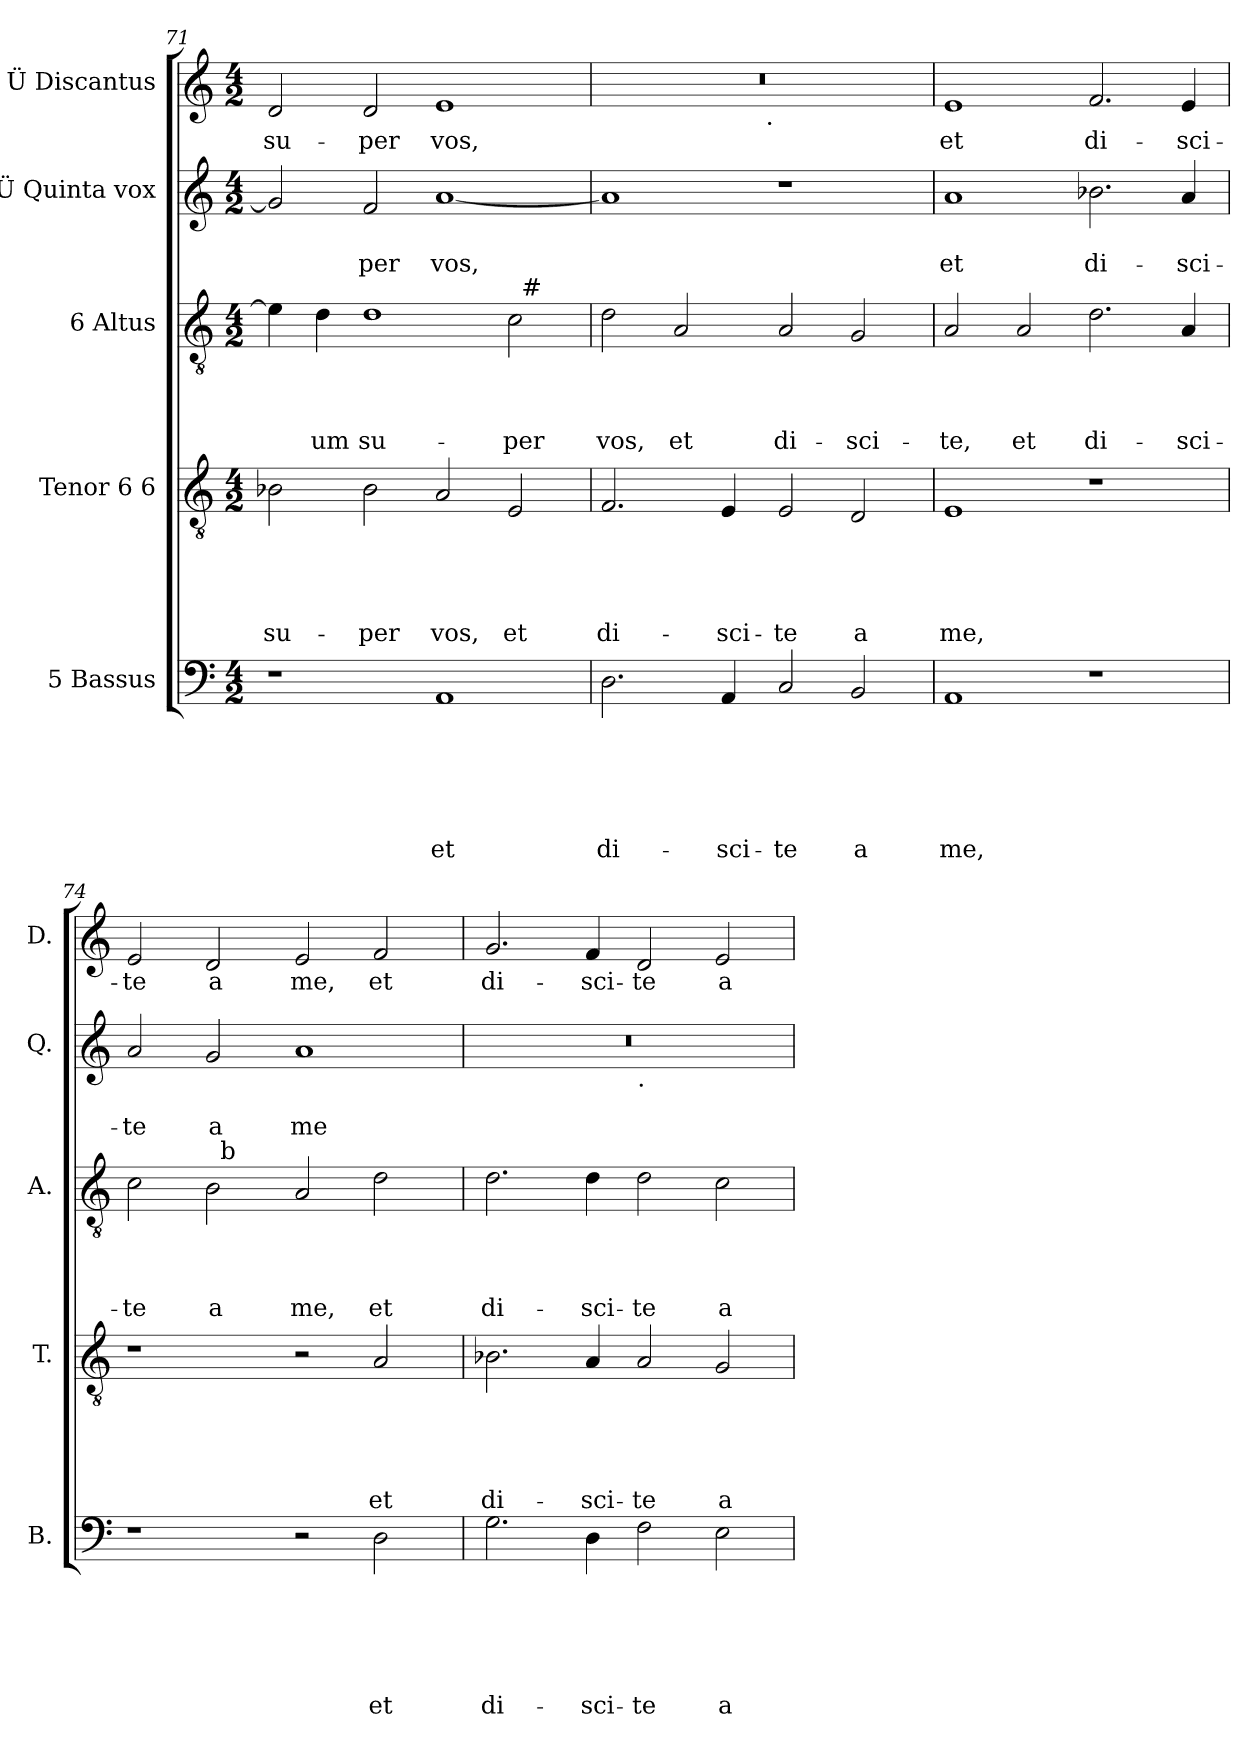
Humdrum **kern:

**kern	**text	**text	**text	**text	**text	**text	**kern	**text	**text	**text	**text	**text	**kern	**text	**text	**text	**text	**kern	**text	**text	**kern	**text
*part5	*part5	*part5	*part5	*part5	*part5	*part5	*part4	*part4	*part4	*part4	*part4	*part4	*part3	*part3	*part3	*part3	*part3	*part2	*part2	*part2	*part1	*part1
*staff5	*staff5	*staff5	*staff5	*staff5	*staff5	*staff5	*staff4	*staff4	*staff4	*staff4	*staff4	*staff4	*staff3	*staff3	*staff3	*staff3	*staff3	*staff2	*staff2	*staff2	*staff1	*staff1
*I"5 Bassus	*	*	*	*	*	*	*I"Tenor 6 6	*	*	*	*	*	*I"6 Altus	*	*	*	*	*I"Ü Quinta vox	*	*	*I"Ü Discantus	*
*I'B.	*	*	*	*	*	*	*I'T.	*	*	*	*	*	*I'A.	*	*	*	*	*I'Q.	*	*	*I'D.	*
*clefF4	*	*	*	*	*	*	*clefGv2	*	*	*	*	*	*clefGv2	*	*	*	*	*clefG2	*	*	*clefG2	*
*k[]	*	*	*	*	*	*	*k[]	*	*	*	*	*	*k[]	*	*	*	*	*k[]	*	*	*k[]	*
*C:	*	*	*	*	*	*	*C:	*	*	*	*	*	*C:	*	*	*	*	*C:	*	*	*C:	*
*M4/2	*	*	*	*	*	*	*M4/2	*	*	*	*	*	*M4/2	*	*	*	*	*M4/2	*	*	*M4/2	*
=71	=71	=71	=71	=71	=71	=71	=71	=71	=71	=71	=71	=71	=71	=71	=71	=71	=71	=71	=71	=71	=71	=71
!	!	!	!	!	!	!	!	!	!	!	!	!LO:LY:b	!	!	!	!	!	!	!	!	!	!LO:LY:b
*	*	*	*	*	*	*	*	*	*	*	*	*	*^	*	*	*	*	*	*	*	*	*
1r	.	.	.	.	.	.	2B-X\	.	.	.	.	su-	4e\]	1ryy	.	.	.	.	2g/]	.	.	2d/	su-
!	!	!	!	!	!	!	!	!	!	!	!	!	!	!	!	!	!	!LO:LY:b	!	!	!	!	!
.	.	.	.	.	.	.	.	.	.	.	.	.	4d\	.	.	.	.	-um	.	.	.	.	.
!	!	!	!	!	!	!	!	!	!	!	!	!LO:LY:b	!	!	!	!	!	!LO:LY:b	!	!	!LO:LY:b	!	!LO:LY:b
.	.	.	.	.	.	.	2B-\	.	.	.	.	-per	1d	.	.	.	.	su-	2f/	.	-per	2d/	-per
!	!	!	!	!	!	!LO:LY:b	!	!	!	!	!	!LO:LY:b	!	!	!	!	!	!	!	!	!LO:LY:b	!	!LO:LY:b
1AA	.	.	.	.	.	et	2A/	.	.	.	.	vos,	.	2ryy	.	.	.	.	[<1a	.	vos,	1e	vos,
!	!	!	!	!	!	!	!	!	!	!	!	!LO:LY:b	!	!	!	!	!	!LO:LY:b	!	!	!	!	!
.	.	.	.	.	.	.	2E/	.	.	.	.	et	2c\	32ryy	.	.	.	-per	.	.	.	.	.
!	!	!	!	!	!	!	!	!	!	!	!	!	!	!LO:TX:a:t=#	!	!	!	!	!	!	!	!	!
.	.	.	.	.	.	.	.	.	.	.	.	.	.	4...ryy	.	.	.	.	.	.	.	.	.
=72	=72	=72	=72	=72	=72	=72	=72	=72	=72	=72	=72	=72	=72	=72	=72	=72	=72	=72	=72	=72	=72	=72	=72
!	!	!	!	!	!	!LO:LY:b	!	!	!	!	!	!LO:LY:b	!	!	!	!	!	!LO:LY:b	!	!	!	!	!
*	*	*	*	*	*	*	*	*	*	*	*	*	*v	*v	*	*	*	*	*	*	*	*^	*
2.D\	.	.	.	.	.	di-	2.F/	.	.	.	.	di-	2d\	.	.	.	vos,	1a]	.	.	0r	2ryy	.
!	!	!	!	!	!	!	!	!	!	!	!	!	!	!	!	!	!LO:LY:b	!	!	!	!	!	!
.	.	.	.	.	.	.	.	.	.	.	.	.	2A/	.	.	.	et	.	.	.	.	4...ryy	.
!	!	!	!	!	!	!LO:LY:b	!	!	!	!	!	!LO:LY:b	!	!	!	!	!	!	!	!	!	!	!
4AA/	.	.	.	.	.	-sci-	4E/	.	.	.	.	-sci-	.	.	.	.	.	.	.	.	.	.	.
!	!	!	!	!	!	!	!	!	!	!	!	!	!	!	!	!	!	!	!	!	!	!LO:TX:b:t=.	!
.	.	.	.	.	.	.	.	.	.	.	.	.	.	.	.	.	.	.	.	.	.	1ryy	.
!	!	!	!	!	!	!LO:LY:b	!	!	!	!	!	!LO:LY:b	!	!	!	!	!LO:LY:b	!	!	!	!	!	!
2C/	.	.	.	.	.	-te	2E/	.	.	.	.	-te	2A/	.	.	.	di-	1r	.	.	.	.	.
!	!	!	!	!	!	!LO:LY:b	!	!	!	!	!	!LO:LY:b	!	!	!	!	!LO:LY:b	!	!	!	!	!	!
2BB/	.	.	.	.	.	a	2D/	.	.	.	.	a	2G/	.	.	.	-sci-	.	.	.	.	.	.
.	.	.	.	.	.	.	.	.	.	.	.	.	.	.	.	.	.	.	.	.	.	32ryy	.
!!LO:PB:g=z
=73	=73	=73	=73	=73	=73	=73	=73	=73	=73	=73	=73	=73	=73	=73	=73	=73	=73	=73	=73	=73	=73	=73	=73
!	!	!	!	!	!	!LO:LY:b	!	!	!	!	!	!LO:LY:b	!	!	!	!	!LO:LY:b	!	!	!LO:LY:b	!	!	!LO:LY:b
*	*	*	*	*	*	*	*	*	*	*	*	*	*	*	*	*	*	*	*	*	*v	*v	*
1AA	.	.	.	.	.	me,	1E	.	.	.	.	me,	2A/	.	.	.	-te,	1a	.	et	1e	et
!	!	!	!	!	!	!	!	!	!	!	!	!	!	!	!	!	!LO:LY:b	!	!	!	!	!
.	.	.	.	.	.	.	.	.	.	.	.	.	2A/	.	.	.	et	.	.	.	.	.
!	!	!	!	!	!	!	!	!	!	!	!	!	!	!	!	!	!LO:LY:b	!	!	!LO:LY:b	!	!LO:LY:b
1r	.	.	.	.	.	.	1r	.	.	.	.	.	2.d\	.	.	.	di-	2.b-X\	.	di-	2.f/	di-
!	!	!	!	!	!	!	!	!	!	!	!	!	!	!	!	!	!LO:LY:b	!	!	!LO:LY:b	!	!LO:LY:b
.	.	.	.	.	.	.	.	.	.	.	.	.	4A/	.	.	.	-sci-	4a/	.	-sci-	4e/	-sci-
=74	=74	=74	=74	=74	=74	=74	=74	=74	=74	=74	=74	=74	=74	=74	=74	=74	=74	=74	=74	=74	=74	=74
!	!	!	!	!	!	!	!	!	!	!	!	!	!	!	!	!	!LO:LY:b	!	!	!LO:LY:b	!	!LO:LY:b
*	*	*	*	*	*	*	*	*	*	*	*	*	*^	*	*	*	*	*	*	*	*	*
1r	.	.	.	.	.	.	1r	.	.	.	.	.	2c\	2ryy	.	.	.	-te	2a/	.	-te	2e/	-te
!	!	!	!	!	!	!	!	!	!	!	!	!	!	!	!	!	!	!LO:LY:b	!	!	!LO:LY:b	!	!LO:LY:b
.	.	.	.	.	.	.	.	.	.	.	.	.	2B\	32ryy	.	.	.	a	2g/	.	a	2d/	a
!	!	!	!	!	!	!	!	!	!	!	!	!	!	!LO:TX:a:t=b	!	!	!	!	!	!	!	!	!
.	.	.	.	.	.	.	.	.	.	.	.	.	.	1ryy	.	.	.	.	.	.	.	.	.
!	!	!	!	!	!	!	!	!	!	!	!	!	!	!	!	!	!	!LO:LY:b	!	!	!LO:LY:b	!	!LO:LY:b
2r	.	.	.	.	.	.	2r	.	.	.	.	.	2A/	.	.	.	.	me,	1a	.	me	2e/	me,
!	!	!	!	!	!	!LO:LY:b	!	!	!	!	!	!LO:LY:b	!	!	!	!	!	!LO:LY:b	!	!	!	!	!LO:LY:b
2D\	.	.	.	.	.	et	2A/	.	.	.	.	et	2d\	.	.	.	.	et	.	.	.	2f/	et
.	.	.	.	.	.	.	.	.	.	.	.	.	.	4...ryy	.	.	.	.	.	.	.	.	.
=75	=75	=75	=75	=75	=75	=75	=75	=75	=75	=75	=75	=75	=75	=75	=75	=75	=75	=75	=75	=75	=75	=75	=75
!	!	!	!	!	!	!LO:LY:b	!	!	!	!	!	!LO:LY:b	!	!	!	!	!	!LO:LY:b	!	!	!	!	!LO:LY:b
*	*	*	*	*	*	*	*	*	*	*	*	*	*v	*v	*	*	*	*	*^	*	*	*	*
2.G\	.	.	.	.	.	di-	2.B-X\	.	.	.	.	di-	2.d\	.	.	.	di-	0r	1ryy	.	.	2.g/	di-
!	!	!	!	!	!	!LO:LY:b	!	!	!	!	!	!LO:LY:b	!	!	!	!	!LO:LY:b	!	!	!	!	!	!LO:LY:b
4D\	.	.	.	.	.	-sci-	4A/	.	.	.	.	-sci-	4d\	.	.	.	-sci-	.	.	.	.	4f/	-sci-
!	!	!	!	!	!	!	!	!	!	!	!	!	!	!	!	!	!	!	!LO:TX:b:t=.	!	!	!	!
!	!	!	!	!	!	!LO:LY:b	!	!	!	!	!	!LO:LY:b	!	!	!	!	!LO:LY:b	!	!	!	!	!	!LO:LY:b
2F\	.	.	.	.	.	-te	2A/	.	.	.	.	-te	2d\	.	.	.	-te	.	1ryy	.	.	2d/	-te
!	!	!	!	!	!	!LO:LY:b	!	!	!	!	!	!LO:LY:b	!	!	!	!	!LO:LY:b	!	!	!	!	!	!LO:LY:b
2E\	.	.	.	.	.	a	2G/	.	.	.	.	a	2c\	.	.	.	a	.	.	.	.	2e/	a
*	*	*	*	*	*	*	*	*	*	*	*	*	*	*	*	*	*	*v	*v	*	*	*	*
=	=	=	=	=	=	=	=	=	=	=	=	=	=	=	=	=	=	=	=	=	=	=
*-	*-	*-	*-	*-	*-	*-	*-	*-	*-	*-	*-	*-	*-	*-	*-	*-	*-	*-	*-	*-	*-	*-
